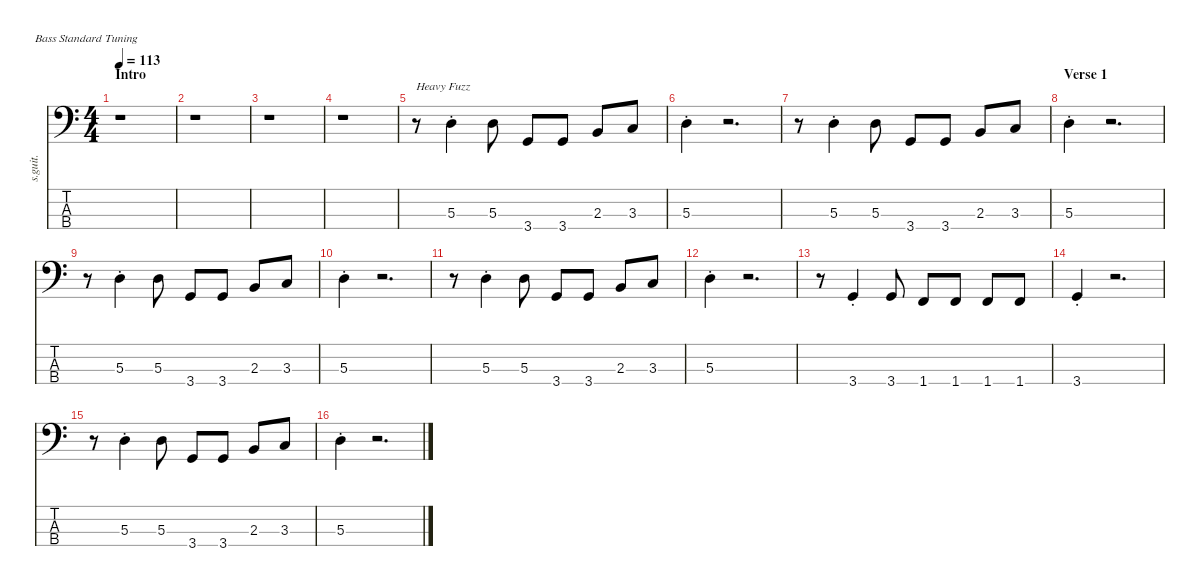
\defaultSystemsLayout 4
\hideDynamics
\bracketExtendMode nobrackets
\track ("" "s.guit.") {instrument electricbassfinger}
\staff {score tabs}
\tuning (G2 D2 A1 E1)
\ts (4 4)
\beaming (8 2 2 2 2)
\section ("" "Intro")
\tempo 113
\clef f4
\ks c
r.1{dy f instrument electricbassfinger} |
r.1 |
r.1 |
r.1 |
r.8{txt "Heavy Fuzz"} 5.3{st}.4{lyrics (0 "") lyrics (1 "") lyrics (2 "") lyrics (3 "") lyrics (4 "")} 5.3.8{lyrics (0 "") lyrics (1 "") lyrics (2 "") lyrics (3 "") lyrics (4 "")} 3.4.8{lyrics (0 "") lyrics (1 "") lyrics (2 "") lyrics (3 "") lyrics (4 "")} 3.4.8{lyrics (0 "") lyrics (1 "") lyrics (2 "") lyrics (3 "") lyrics (4 "")} 2.3.8{lyrics (0 "") lyrics (1 "") lyrics (2 "") lyrics (3 "") lyrics (4 "")} 3.3.8{lyrics (0 "") lyrics (1 "") lyrics (2 "") lyrics (3 "") lyrics (4 "")} |
5.3{st}.4{lyrics (0 "") lyrics (1 "") lyrics (2 "") lyrics (3 "") lyrics (4 "")} r.2{d} |
r.8 5.3{st}.4{lyrics (0 "") lyrics (1 "") lyrics (2 "") lyrics (3 "") lyrics (4 "")} 5.3.8{lyrics (0 "") lyrics (1 "") lyrics (2 "") lyrics (3 "") lyrics (4 "")} 3.4.8{lyrics (0 "") lyrics (1 "") lyrics (2 "") lyrics (3 "") lyrics (4 "")} 3.4.8{lyrics (0 "") lyrics (1 "") lyrics (2 "") lyrics (3 "") lyrics (4 "")} 2.3.8{lyrics (0 "") lyrics (1 "") lyrics (2 "") lyrics (3 "") lyrics (4 "")} 3.3.8{lyrics (0 "") lyrics (1 "") lyrics (2 "") lyrics (3 "") lyrics (4 "")} |
\section ("" "Verse 1")
5.3{st}.4{lyrics (0 "") lyrics (1 "") lyrics (2 "") lyrics (3 "") lyrics (4 "")} r.2{d} |
r.8 5.3{st}.4{lyrics (0 "") lyrics (1 "") lyrics (2 "") lyrics (3 "") lyrics (4 "")} 5.3.8{lyrics (0 "") lyrics (1 "") lyrics (2 "") lyrics (3 "") lyrics (4 "")} 3.4.8{lyrics (0 "") lyrics (1 "") lyrics (2 "") lyrics (3 "") lyrics (4 "")} 3.4.8{lyrics (0 "") lyrics (1 "") lyrics (2 "") lyrics (3 "") lyrics (4 "")} 2.3.8{lyrics (0 "") lyrics (1 "") lyrics (2 "") lyrics (3 "") lyrics (4 "")} 3.3.8{lyrics (0 "") lyrics (1 "") lyrics (2 "") lyrics (3 "") lyrics (4 "")} |
5.3{st}.4{lyrics (0 "") lyrics (1 "") lyrics (2 "") lyrics (3 "") lyrics (4 "")} r.2{d} |
r.8 5.3{st}.4{lyrics (0 "") lyrics (1 "") lyrics (2 "") lyrics (3 "") lyrics (4 "")} 5.3.8{lyrics (0 "") lyrics (1 "") lyrics (2 "") lyrics (3 "") lyrics (4 "")} 3.4.8{lyrics (0 "") lyrics (1 "") lyrics (2 "") lyrics (3 "") lyrics (4 "")} 3.4.8{lyrics (0 "") lyrics (1 "") lyrics (2 "") lyrics (3 "") lyrics (4 "")} 2.3.8{lyrics (0 "") lyrics (1 "") lyrics (2 "") lyrics (3 "") lyrics (4 "")} 3.3.8{lyrics (0 "") lyrics (1 "") lyrics (2 "") lyrics (3 "") lyrics (4 "")} |
5.3{st}.4{lyrics (0 "") lyrics (1 "") lyrics (2 "") lyrics (3 "") lyrics (4 "")} r.2{d} |
r.8 3.4{st}.4{lyrics (0 "") lyrics (1 "") lyrics (2 "") lyrics (3 "") lyrics (4 "")} 3.4.8{lyrics (0 "") lyrics (1 "") lyrics (2 "") lyrics (3 "") lyrics (4 "")} 1.4.8{lyrics (0 "") lyrics (1 "") lyrics (2 "") lyrics (3 "") lyrics (4 "")} 1.4.8{lyrics (0 "") lyrics (1 "") lyrics (2 "") lyrics (3 "") lyrics (4 "")} 1.4.8{lyrics (0 "") lyrics (1 "") lyrics (2 "") lyrics (3 "") lyrics (4 "")} 1.4.8{lyrics (0 "") lyrics (1 "") lyrics (2 "") lyrics (3 "") lyrics (4 "")} |
3.4{st}.4{lyrics (0 "") lyrics (1 "") lyrics (2 "") lyrics (3 "") lyrics (4 "")} r.2{d} |
r.8 5.3{st}.4{lyrics (0 "") lyrics (1 "") lyrics (2 "") lyrics (3 "") lyrics (4 "")} 5.3.8{lyrics (0 "") lyrics (1 "") lyrics (2 "") lyrics (3 "") lyrics (4 "")} 3.4.8{lyrics (0 "") lyrics (1 "") lyrics (2 "") lyrics (3 "") lyrics (4 "")} 3.4.8{lyrics (0 "") lyrics (1 "") lyrics (2 "") lyrics (3 "") lyrics (4 "")} 2.3.8{lyrics (0 "") lyrics (1 "") lyrics (2 "") lyrics (3 "") lyrics (4 "")} 3.3.8{lyrics (0 "") lyrics (1 "") lyrics (2 "") lyrics (3 "") lyrics (4 "")} |
5.3{st}.4{lyrics (0 "") lyrics (1 "") lyrics (2 "") lyrics (3 "") lyrics (4 "")} r.2{d}
